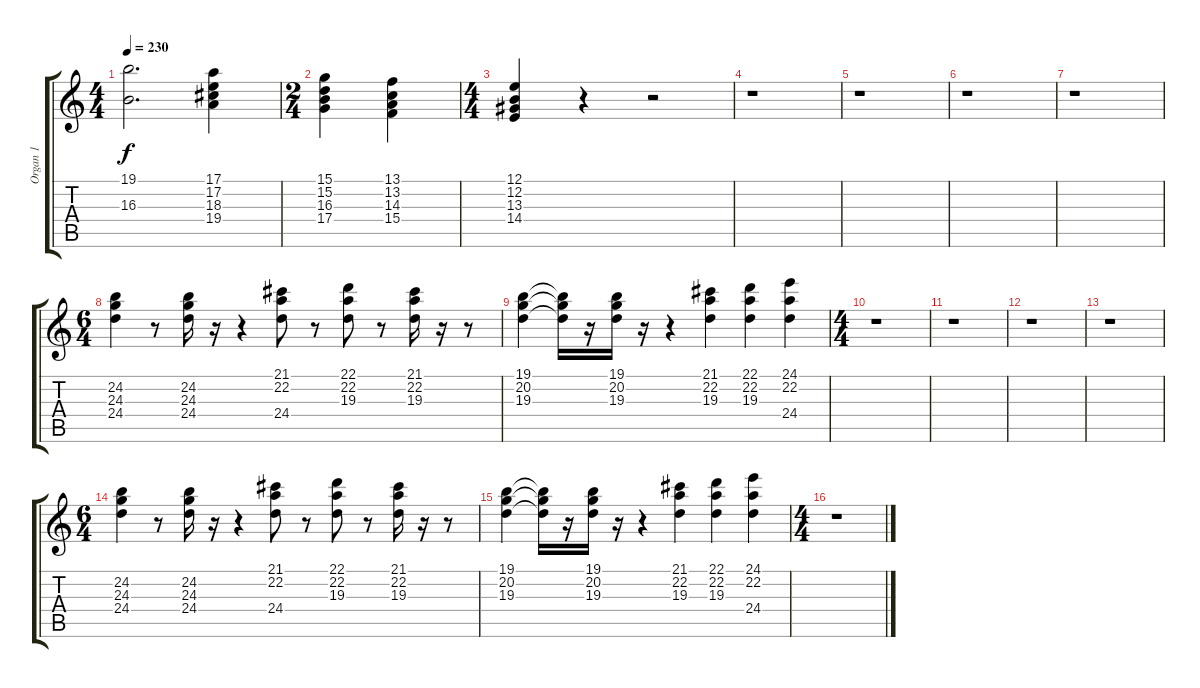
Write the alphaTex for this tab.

\track ("Organ 1" "Organ 1") {instrument rockorgan}
\staff {score tabs}
\tuning (E4 B3 G3 D3 A2 E2) {hide}
\ts (4 4)
\tempo 230
\clef g2
\ks c
(19.1{t} 16.3{t}).2{d dy f} (17.1 17.2 18.3 19.4).4 |
\ts (2 4)
(15.1 15.2 16.3 17.4).4 (13.1 13.2 14.3 15.4).4 |
\ts (4 4)
(12.1 12.2 13.3 14.4).4 r.4 r.2 |
r.1 |
r.1 |
r.1 |
r.1 |
\ts (6 4)
(24.2 24.3 24.4).4 r.8 (24.2 24.3 24.4).16 r.16 r.4 (21.1 22.2 24.4).8 r.8 (22.1 22.2 19.3).8 r.8 (21.1 22.2 19.3).16 r.16 r.8 |
(19.1 20.2 19.3).4 (19.1{t} 20.2{t} 19.3{t}).16 r.16 (19.1 20.2 19.3).16 r.16 r.4 (21.1 22.2 19.3).4 (22.1 22.2 19.3).4 (24.1 22.2 24.4).4 |
\ts (4 4)
r.1 |
r.1 |
r.1 |
r.1 |
\ts (6 4)
(24.2 24.3 24.4).4 r.8 (24.2 24.3 24.4).16 r.16 r.4 (21.1 22.2 24.4).8 r.8 (22.1 22.2 19.3).8 r.8 (21.1 22.2 19.3).16 r.16 r.8 |
(19.1 20.2 19.3).4 (19.1{t} 20.2{t} 19.3{t}).16 r.16 (19.1 20.2 19.3).16 r.16 r.4 (21.1 22.2 19.3).4 (22.1 22.2 19.3).4 (24.1 22.2 24.4).4 |
\ts (4 4)
r.1
